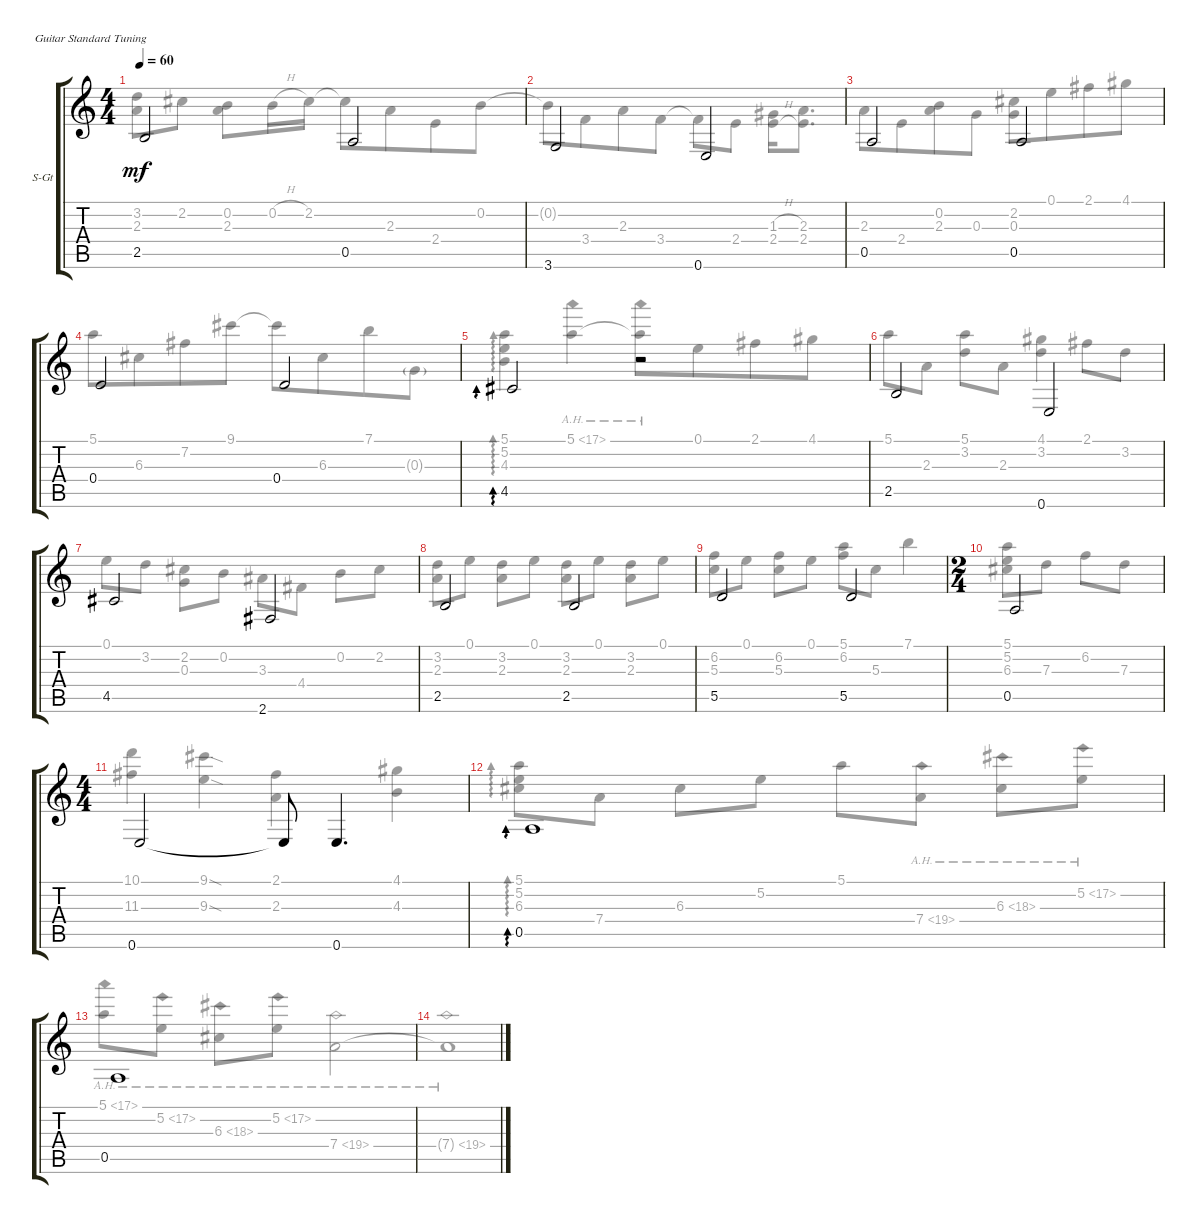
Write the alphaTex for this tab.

\defaultSystemsLayout 4
\bracketExtendMode groupsimilarinstruments
\firstSystemTrackNameOrientation horizontal
\otherSystemsTrackNameOrientation horizontal
\track ("Steel Guitar" "S-Gt") {instrument acousticguitarsteel}
\staff {score tabs}
\tuning (E4 B3 G3 D3 A2 E2)
\voice
\ts (4 4)
\tempo 60
\clef g2
\ks c
2.5.2{dy mf} 0.5.2 |
3.6.2 0.6.2 |
0.5.2 0.5.2 |
0.4.2 0.4.2 |
4.5.2{ad 0} r.2 |
2.5.2 0.6.2 |
4.5.2 2.6.2 |
2.5.2 2.5.2 |
5.5.2 5.5.2 |
\ts (2 4)
0.5.2 |
\ts (4 4)
0.6.2 0.6{t}.8 0.6.4{d} |
0.5.1{ad 0} |
0.5.1 |
\voice
\clef g2
\ottava regular
\simile none
\ks c
(3.2 2.3).8{dy mf} 2.2.8 (0.2 2.3).8 0.2{h}.16 2.2.16 2.2{t}.8{beam merge} 2.3.8{beam merge} 2.4.8{beam merge} 0.2.8 |
0.2{t}.8{beam merge} 3.4.8{beam merge} 2.3.8{beam merge} 3.4.8 3.4{t}.8 2.4.8 (1.3{h} 2.4{h}).16 (2.4 2.3).8{d} |
2.3.8{beam merge} 2.4.8{beam merge} (2.3 0.2).8{beam merge} 0.3.8 (0.3 2.2).8{beam merge} 0.1.8{beam merge} 2.1.8{beam merge} 4.1.8 |
5.1.8{beam merge} 6.3.8{beam merge} 7.2.8{beam merge} 9.1.8 9.1{t}.8{beam merge} 6.3.8{beam merge} 7.1.8{beam merge} 0.3{g}.8 |
(5.1 5.2 4.3).4{ad 0} 5.1{ah 12}.4 5.1{ah 12 t}.8{beam merge} 0.1.8{beam merge} 2.1.8{beam merge} 4.1.8 |
5.1.8 2.3.8 (3.2 5.1).8 2.3.8 (4.1 3.2).4 2.1.8 3.2.8 |
0.1.8 3.2.8 (2.2 0.3).8 0.2.8 3.3.8 4.4.8 0.2.8 2.2.8 |
(3.2 2.3).8 0.1.8 (3.2 2.3).8 0.1.8 (3.2 2.3).8 0.1.8 (3.2 2.3).8 0.1.8 |
(6.2 5.3).8 0.1.8 (6.2 5.3).8 0.1.8 (5.1 6.2).8 5.3.8 7.1.4 |
(5.1 5.2 6.3).8 7.3.8 6.2.8 7.3.8 |
(10.1 11.3).4 (9.3{sod} 9.1{sod}).4 (2.1 2.3).4 (4.3 4.1).4 |
(5.1 5.2 6.3).8{ad 0} 7.4.8 6.3.8 5.2.8 5.1.8 7.4{ah 12}.8 6.3{ah 12}.8 5.2{ah 12}.8 |
5.1{ah 12}.8 5.2{ah 12}.8 6.3{ah 12}.8 5.2{ah 12}.8 7.4{ah 12}.2 |
7.4{ah 12 t}.1
